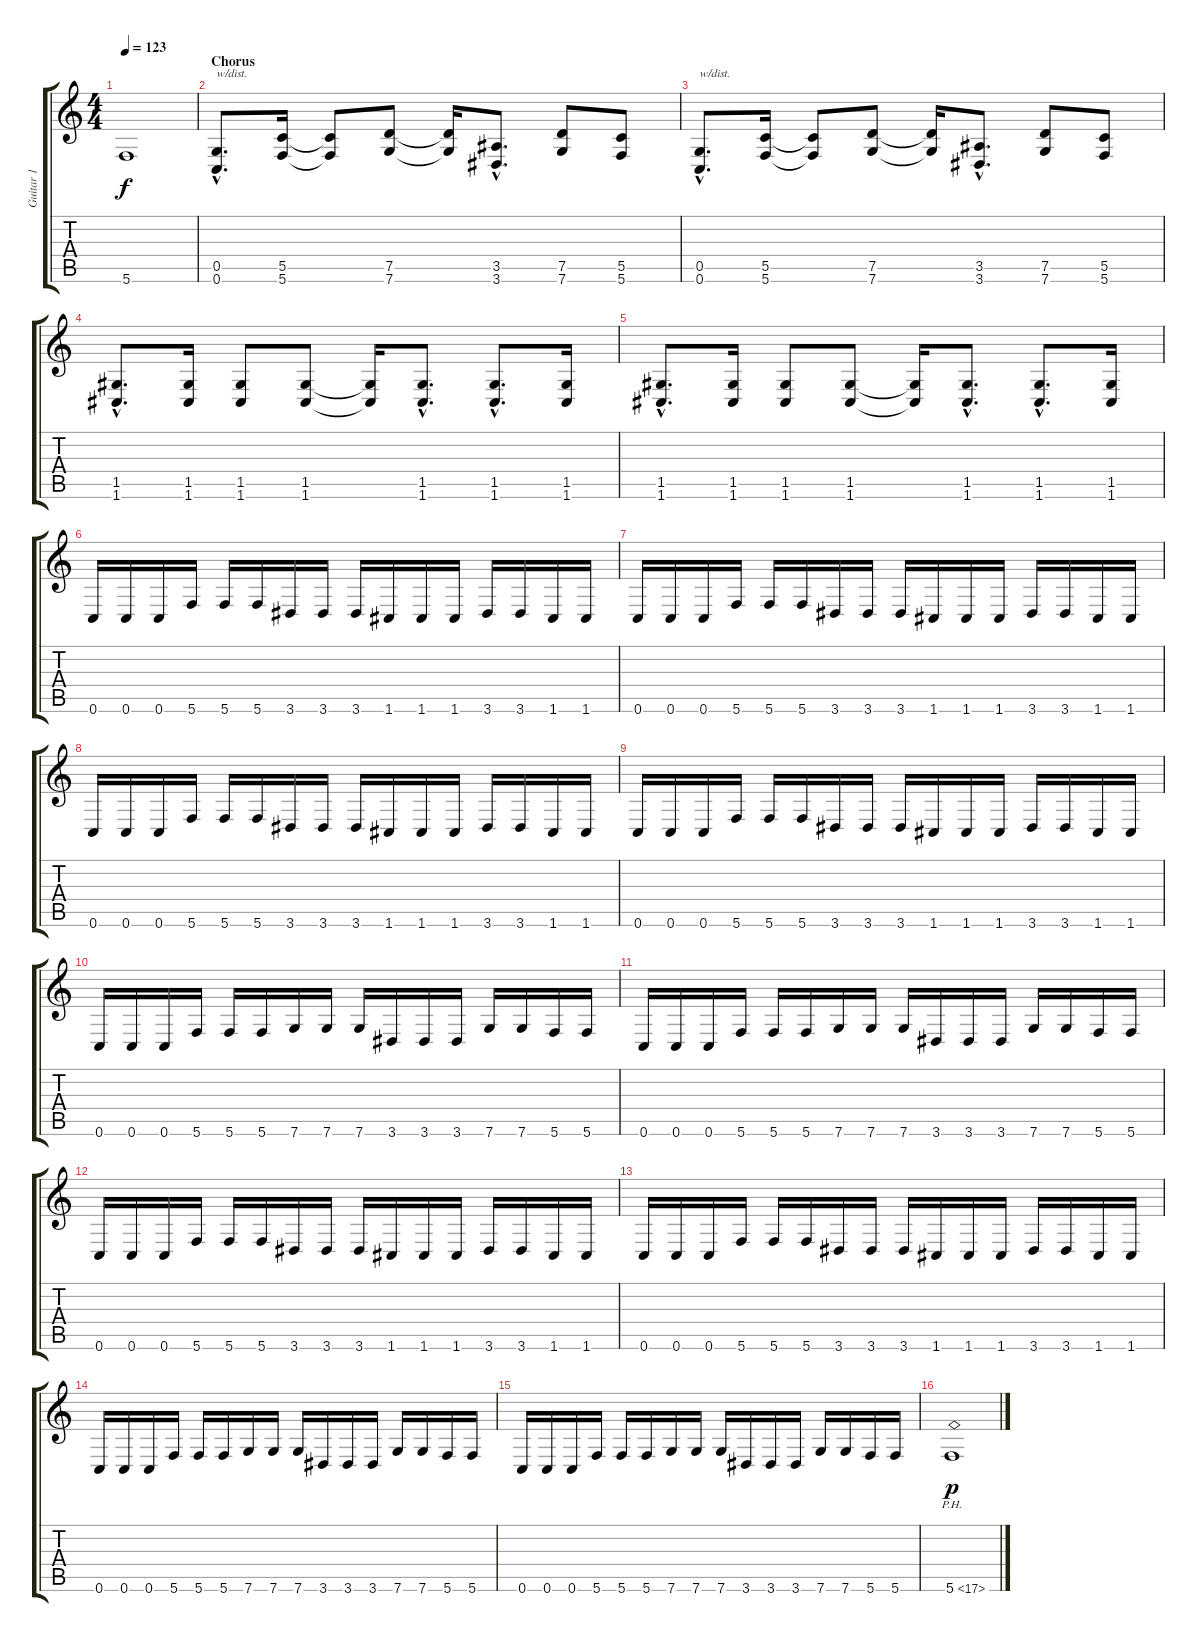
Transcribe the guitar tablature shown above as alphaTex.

\track ("Guitar 1" "Guitar 1") {instrument distortionguitar}
\staff {score tabs}
\tuning (D4 A3 F3 C3 G2 C2) {hide}
\ts (4 4)
\tempo 123
\clef g2
\ks c
5.6{t}.1{dy f} |
\section ("" "Chorus")
(0.5{hac} 0.6{hac}).8{d txt "w/dist." volume 16 instrument distortionguitar} (5.5 5.6).16 (5.5{t} 5.6{t}).8 (7.5 7.6).8 (7.5{t} 7.6{t}).16 (3.5{hac} 3.6{hac}).8{d} (7.5 7.6).8 (5.5 5.6).8 |
(0.5{hac} 0.6{hac}).8{d txt "w/dist." instrument distortionguitar} (5.5 5.6).16 (5.5{t} 5.6{t}).8 (7.5 7.6).8 (7.5{t} 7.6{t}).16 (3.5{hac} 3.6{hac}).8{d} (7.5 7.6).8 (5.5 5.6).8 |
(1.5{hac} 1.6{hac}).8{d} (1.5 1.6).16 (1.5 1.6).8 (1.5 1.6).8 (1.5{t} 1.6{t}).16 (1.5{hac} 1.6{hac}).8{d} (1.5{hac} 1.6{hac}).8{d} (1.5 1.6).16 |
(1.5{hac} 1.6{hac}).8{d} (1.5 1.6).16 (1.5 1.6).8 (1.5 1.6).8 (1.5{t} 1.6{t}).16 (1.5{hac} 1.6{hac}).8{d} (1.5{hac} 1.6{hac}).8{d} (1.5 1.6).16 |
0.6.16 0.6.16 0.6.16 5.6.16 5.6.16 5.6.16 3.6.16 3.6.16 3.6.16 1.6.16 1.6.16 1.6.16 3.6.16 3.6.16 1.6.16 1.6.16 |
0.6.16 0.6.16 0.6.16 5.6.16 5.6.16 5.6.16 3.6.16 3.6.16 3.6.16 1.6.16 1.6.16 1.6.16 3.6.16 3.6.16 1.6.16 1.6.16 |
0.6.16{instrument distortionguitar} 0.6.16 0.6.16 5.6.16 5.6.16 5.6.16 3.6.16 3.6.16 3.6.16 1.6.16 1.6.16 1.6.16 3.6.16 3.6.16 1.6.16 1.6.16 |
0.6.16 0.6.16 0.6.16 5.6.16 5.6.16 5.6.16 3.6.16 3.6.16 3.6.16 1.6.16 1.6.16 1.6.16 3.6.16 3.6.16 1.6.16 1.6.16 |
0.6.16 0.6.16 0.6.16 5.6.16 5.6.16 5.6.16 7.6.16 7.6.16 7.6.16 3.6.16 3.6.16 3.6.16 7.6.16 7.6.16 5.6.16 5.6.16 |
0.6.16 0.6.16 0.6.16 5.6.16 5.6.16 5.6.16 7.6.16 7.6.16 7.6.16 3.6.16 3.6.16 3.6.16 7.6.16 7.6.16 5.6.16 5.6.16 |
0.6.16 0.6.16 0.6.16 5.6.16 5.6.16 5.6.16 3.6.16 3.6.16 3.6.16 1.6.16 1.6.16 1.6.16 3.6.16 3.6.16 1.6.16 1.6.16 |
0.6.16 0.6.16 0.6.16 5.6.16 5.6.16 5.6.16 3.6.16 3.6.16 3.6.16 1.6.16 1.6.16 1.6.16 3.6.16 3.6.16 1.6.16 1.6.16 |
0.6.16 0.6.16 0.6.16 5.6.16 5.6.16 5.6.16 7.6.16 7.6.16 7.6.16 3.6.16 3.6.16 3.6.16 7.6.16 7.6.16 5.6.16 5.6.16 |
0.6.16 0.6.16 0.6.16 5.6.16 5.6.16 5.6.16 7.6.16 7.6.16 7.6.16 3.6.16 3.6.16 3.6.16 7.6.16 7.6.16 5.6.16 5.6.16 |
5.6{ph 12}.1{dy p volume 8}
